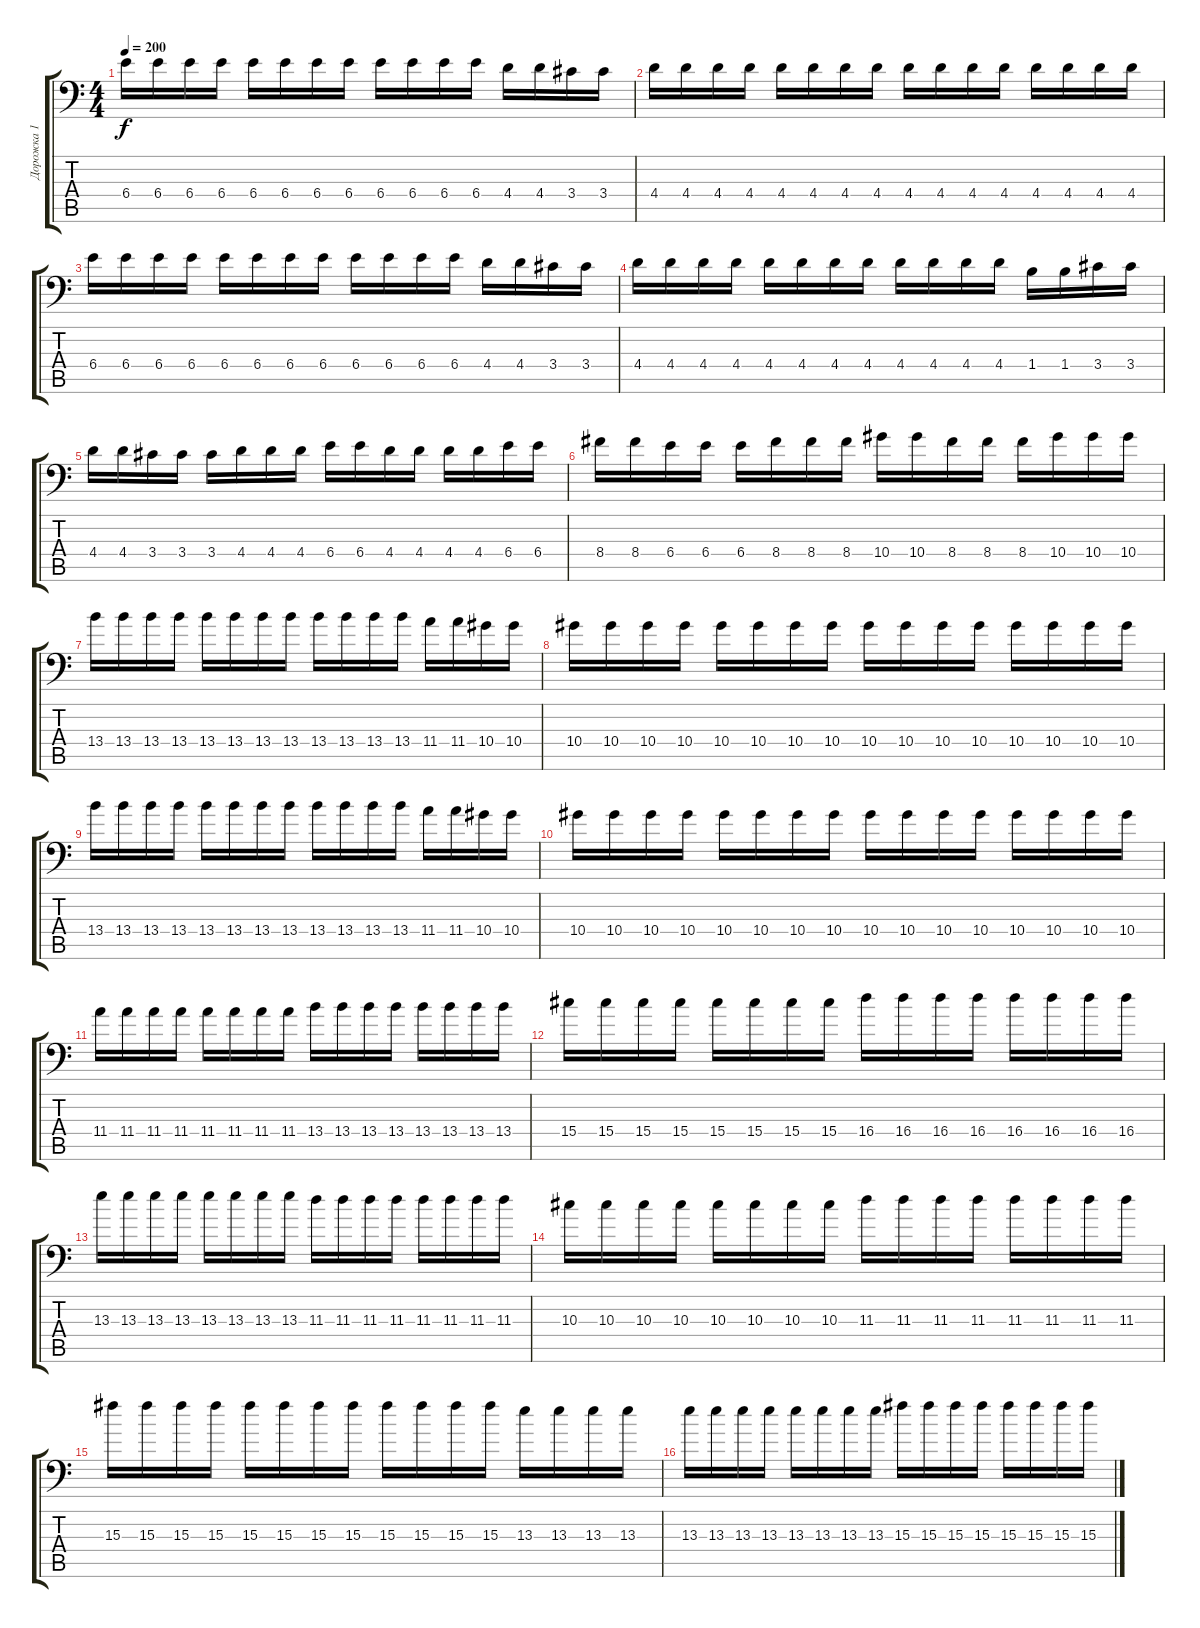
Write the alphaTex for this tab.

\track ("Дорожка 1" "Дорожка 1") {instrument distortionguitar}
\staff {score tabs}
\tuning (C4 G3 Eb3 Bb2 F2 Bb1) {hide}
\ts (4 4)
\tempo 200
\clef f4
\ks c
6.4.16{dy f} 6.4.16 6.4.16 6.4.16 6.4.16 6.4.16 6.4.16 6.4.16 6.4.16 6.4.16 6.4.16 6.4.16 4.4.16 4.4.16 3.4.16 3.4.16 |
4.4.16 4.4.16 4.4.16 4.4.16 4.4.16 4.4.16 4.4.16 4.4.16 4.4.16 4.4.16 4.4.16 4.4.16 4.4.16 4.4.16 4.4.16 4.4.16 |
6.4.16 6.4.16 6.4.16 6.4.16 6.4.16 6.4.16 6.4.16 6.4.16 6.4.16 6.4.16 6.4.16 6.4.16 4.4.16 4.4.16 3.4.16 3.4.16 |
4.4.16 4.4.16 4.4.16 4.4.16 4.4.16 4.4.16 4.4.16 4.4.16 4.4.16 4.4.16 4.4.16 4.4.16 1.4.16 1.4.16 3.4.16 3.4.16 |
4.4.16 4.4.16 3.4.16 3.4.16 3.4.16 4.4.16 4.4.16 4.4.16 6.4.16 6.4.16 4.4.16 4.4.16 4.4.16 4.4.16 6.4.16 6.4.16 |
8.4.16 8.4.16 6.4.16 6.4.16 6.4.16 8.4.16 8.4.16 8.4.16 10.4.16 10.4.16 8.4.16 8.4.16 8.4.16 10.4.16 10.4.16 10.4.16 |
13.4.16 13.4.16 13.4.16 13.4.16 13.4.16 13.4.16 13.4.16 13.4.16 13.4.16 13.4.16 13.4.16 13.4.16 11.4.16 11.4.16 10.4.16 10.4.16 |
10.4.16 10.4.16 10.4.16 10.4.16 10.4.16 10.4.16 10.4.16 10.4.16 10.4.16 10.4.16 10.4.16 10.4.16 10.4.16 10.4.16 10.4.16 10.4.16 |
13.4.16 13.4.16 13.4.16 13.4.16 13.4.16 13.4.16 13.4.16 13.4.16 13.4.16 13.4.16 13.4.16 13.4.16 11.4.16 11.4.16 10.4.16 10.4.16 |
10.4.16 10.4.16 10.4.16 10.4.16 10.4.16 10.4.16 10.4.16 10.4.16 10.4.16 10.4.16 10.4.16 10.4.16 10.4.16 10.4.16 10.4.16 10.4.16 |
11.4.16 11.4.16 11.4.16 11.4.16 11.4.16 11.4.16 11.4.16 11.4.16 13.4.16 13.4.16 13.4.16 13.4.16 13.4.16 13.4.16 13.4.16 13.4.16 |
15.4.16 15.4.16 15.4.16 15.4.16 15.4.16 15.4.16 15.4.16 15.4.16 16.4.16 16.4.16 16.4.16 16.4.16 16.4.16 16.4.16 16.4.16 16.4.16 |
13.3.16 13.3.16 13.3.16 13.3.16 13.3.16 13.3.16 13.3.16 13.3.16 11.3.16 11.3.16 11.3.16 11.3.16 11.3.16 11.3.16 11.3.16 11.3.16 |
10.3.16 10.3.16 10.3.16 10.3.16 10.3.16 10.3.16 10.3.16 10.3.16 11.3.16 11.3.16 11.3.16 11.3.16 11.3.16 11.3.16 11.3.16 11.3.16 |
15.3.16 15.3.16 15.3.16 15.3.16 15.3.16 15.3.16 15.3.16 15.3.16 15.3.16 15.3.16 15.3.16 15.3.16 13.3.16 13.3.16 13.3.16 13.3.16 |
13.3.16 13.3.16 13.3.16 13.3.16 13.3.16 13.3.16 13.3.16 13.3.16 15.3.16 15.3.16 15.3.16 15.3.16 15.3.16 15.3.16 15.3.16 15.3.16
